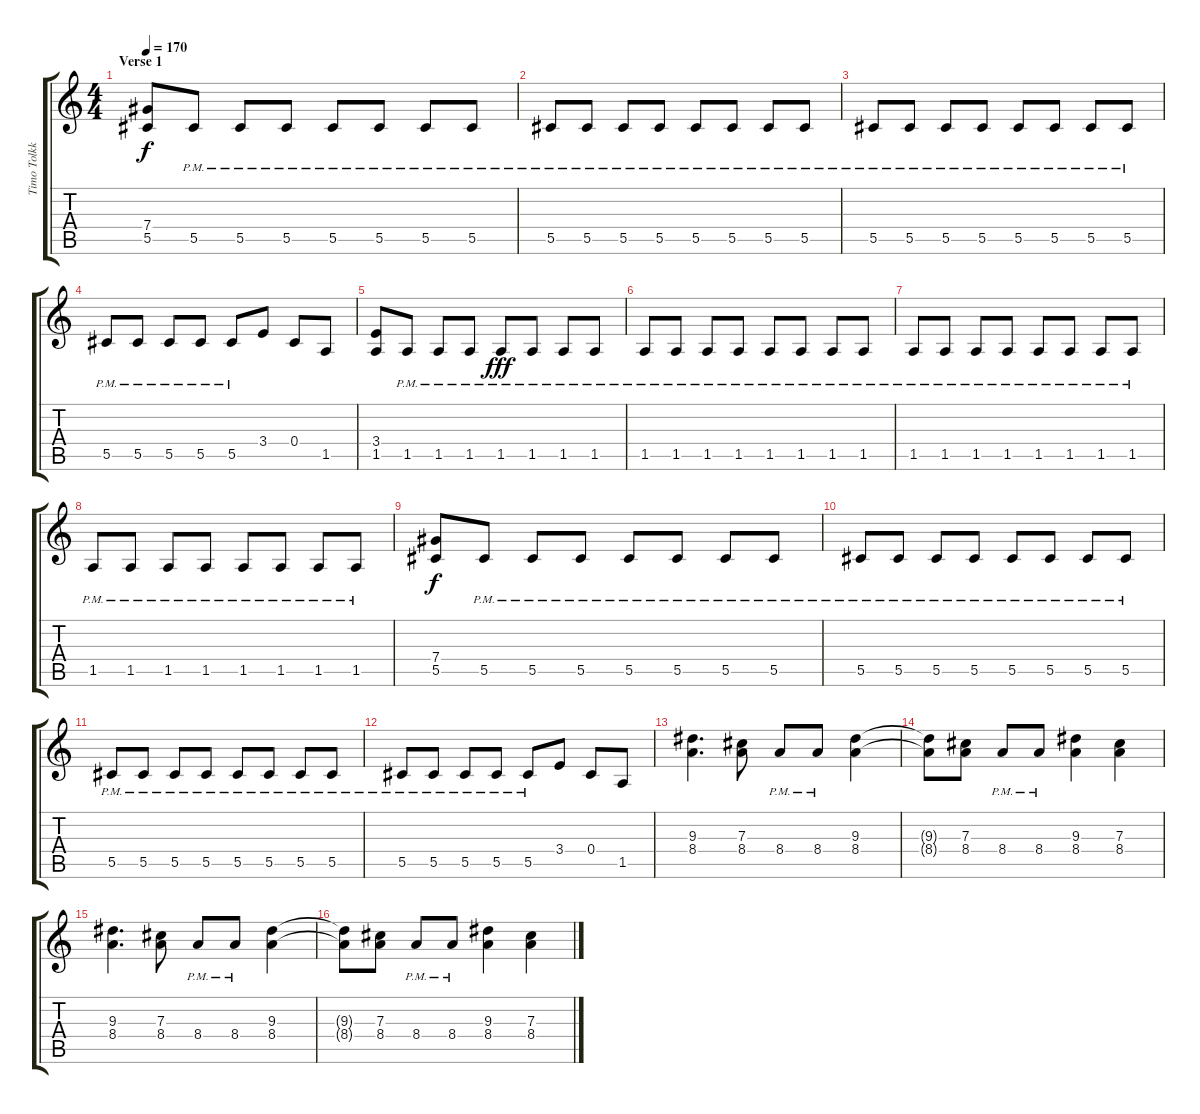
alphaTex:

\track ("Timo Tolkki" "Timo Tolkk") {instrument distortionguitar}
\staff {score tabs}
\tuning (Eb4 Bb3 Gb3 Db3 Ab2 Eb2) {hide}
\ts (4 4)
\section ("" "Verse 1")
\tempo 170
\clef g2
\ks c
(7.4 5.5).8{dy f} 5.5{pm}.8 5.5{pm}.8 5.5{pm}.8 5.5{pm}.8 5.5{pm}.8 5.5{pm}.8 5.5{pm}.8 |
5.5{pm}.8 5.5{pm}.8 5.5{pm}.8 5.5{pm}.8 5.5{pm}.8 5.5{pm}.8 5.5{pm}.8 5.5{pm}.8 |
5.5{pm}.8 5.5{pm}.8 5.5{pm}.8 5.5{pm}.8 5.5{pm}.8 5.5{pm}.8 5.5{pm}.8 5.5{pm}.8 |
5.5{pm}.8 5.5{pm}.8 5.5{pm}.8 5.5{pm}.8 5.5{pm}.8 3.4.8 0.4.8 1.5.8 |
(3.4 1.5).8 1.5{pm}.8 1.5{pm}.8 1.5{pm}.8 1.5{pm}.8{dy fff} 1.5{pm}.8 1.5{pm}.8 1.5{pm}.8 |
1.5{pm}.8 1.5{pm}.8 1.5{pm}.8 1.5{pm}.8 1.5{pm}.8 1.5{pm}.8 1.5{pm}.8 1.5{pm}.8 |
1.5{pm}.8 1.5{pm}.8 1.5{pm}.8 1.5{pm}.8 1.5{pm}.8 1.5{pm}.8 1.5{pm}.8 1.5{pm}.8 |
1.5{pm}.8 1.5{pm}.8 1.5{pm}.8 1.5{pm}.8 1.5{pm}.8 1.5{pm}.8 1.5{pm}.8 1.5{pm}.8 |
(7.4 5.5).8{dy f} 5.5{pm}.8 5.5{pm}.8 5.5{pm}.8 5.5{pm}.8 5.5{pm}.8 5.5{pm}.8 5.5{pm}.8 |
5.5{pm}.8 5.5{pm}.8 5.5{pm}.8 5.5{pm}.8 5.5{pm}.8 5.5{pm}.8 5.5{pm}.8 5.5{pm}.8 |
5.5{pm}.8 5.5{pm}.8 5.5{pm}.8 5.5{pm}.8 5.5{pm}.8 5.5{pm}.8 5.5{pm}.8 5.5{pm}.8 |
5.5{pm}.8 5.5{pm}.8 5.5{pm}.8 5.5{pm}.8 5.5{pm}.8 3.4.8 0.4.8 1.5.8 |
(9.3 8.4).4{d} (7.3 8.4).8 8.4{pm}.8 8.4{pm}.8 (9.3 8.4).4 |
(9.3{t} 8.4{t}).8 (7.3 8.4).8 8.4{pm}.8 8.4{pm}.8 (9.3 8.4).4 (7.3 8.4).4 |
(9.3 8.4).4{d} (7.3 8.4).8 8.4{pm}.8 8.4{pm}.8 (9.3 8.4).4 |
(9.3{t} 8.4{t}).8 (7.3 8.4).8 8.4{pm}.8 8.4{pm}.8 (9.3 8.4).4 (7.3 8.4).4
